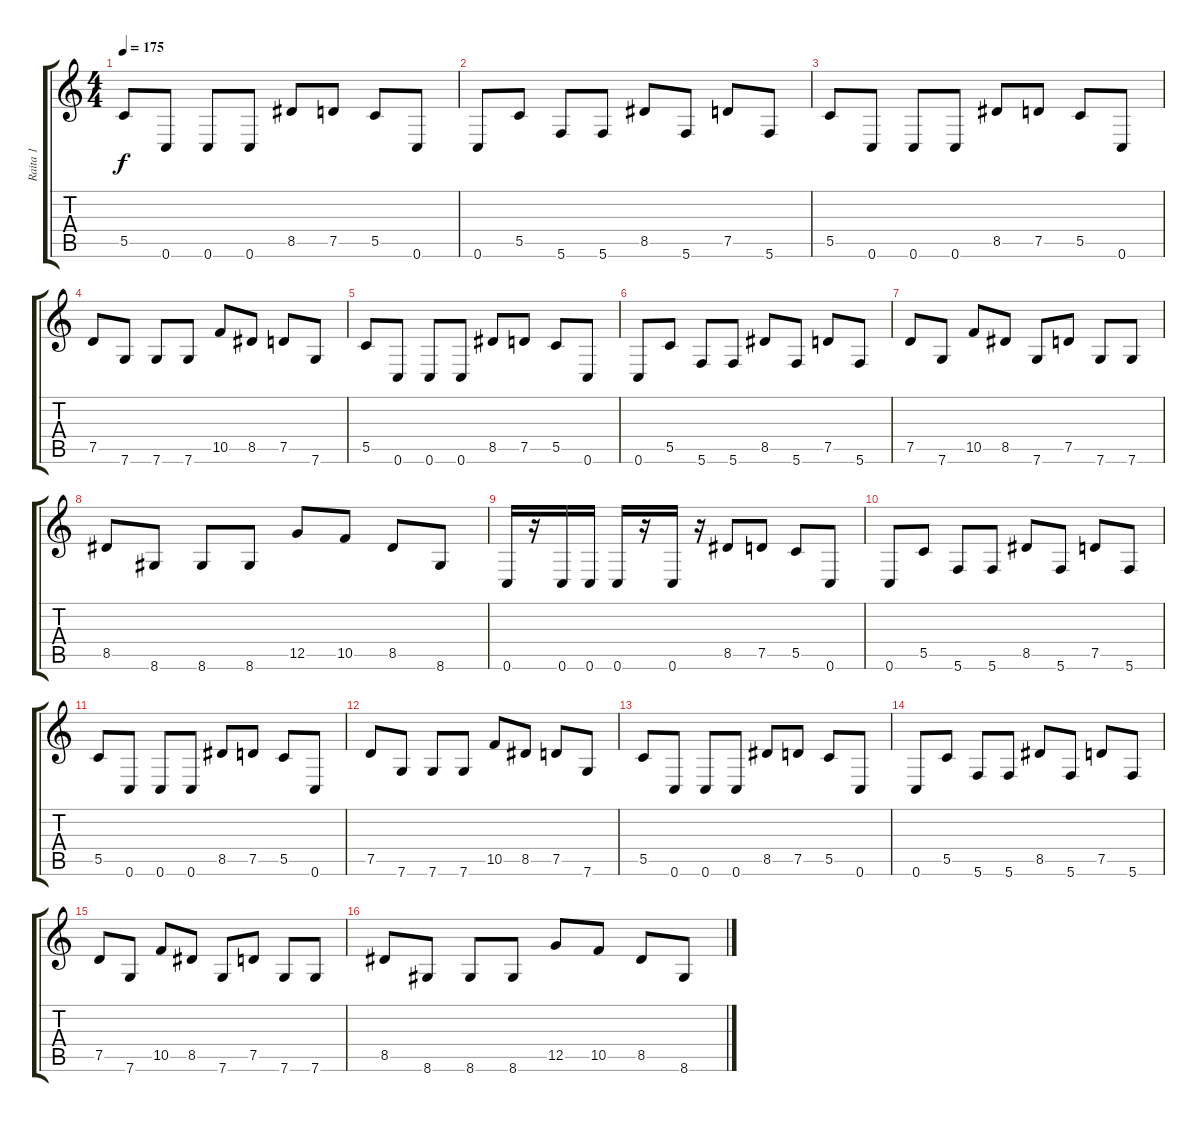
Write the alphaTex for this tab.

\track ("Raita 1" "Raita 1") {instrument distortionguitar}
\staff {score tabs}
\tuning (E4 C4 G3 C3 G2 C2) {hide}
\ts (4 4)
\tempo 175
\clef g2
\ks c
5.5.8{dy f} 0.6.8 0.6.8 0.6.8 8.5.8 7.5.8 5.5.8 0.6.8 |
0.6.8 5.5.8 5.6.8 5.6.8 8.5.8 5.6.8 7.5.8 5.6.8 |
5.5.8 0.6.8 0.6.8 0.6.8 8.5.8 7.5.8 5.5.8 0.6.8 |
7.5.8 7.6.8 7.6.8 7.6.8 10.5.8 8.5.8 7.5.8 7.6.8 |
5.5.8 0.6.8 0.6.8 0.6.8 8.5.8 7.5.8 5.5.8 0.6.8 |
0.6.8 5.5.8 5.6.8 5.6.8 8.5.8 5.6.8 7.5.8 5.6.8 |
7.5.8 7.6.8 10.5.8 8.5.8 7.6.8 7.5.8 7.6.8 7.6.8 |
8.5.8 8.6.8 8.6.8 8.6.8 12.5.8 10.5.8 8.5.8 8.6.8 |
0.6.16 r.16 0.6.16 0.6.16 0.6.16 r.16 0.6.16 r.16 8.5.8 7.5.8 5.5.8 0.6.8 |
0.6.8 5.5.8 5.6.8 5.6.8 8.5.8 5.6.8 7.5.8 5.6.8 |
5.5.8 0.6.8 0.6.8 0.6.8 8.5.8 7.5.8 5.5.8 0.6.8 |
7.5.8 7.6.8 7.6.8 7.6.8 10.5.8 8.5.8 7.5.8 7.6.8 |
5.5.8 0.6.8 0.6.8 0.6.8 8.5.8 7.5.8 5.5.8 0.6.8 |
0.6.8 5.5.8 5.6.8 5.6.8 8.5.8 5.6.8 7.5.8 5.6.8 |
7.5.8 7.6.8 10.5.8 8.5.8 7.6.8 7.5.8 7.6.8 7.6.8 |
8.5.8 8.6.8 8.6.8 8.6.8 12.5.8 10.5.8 8.5.8 8.6.8
